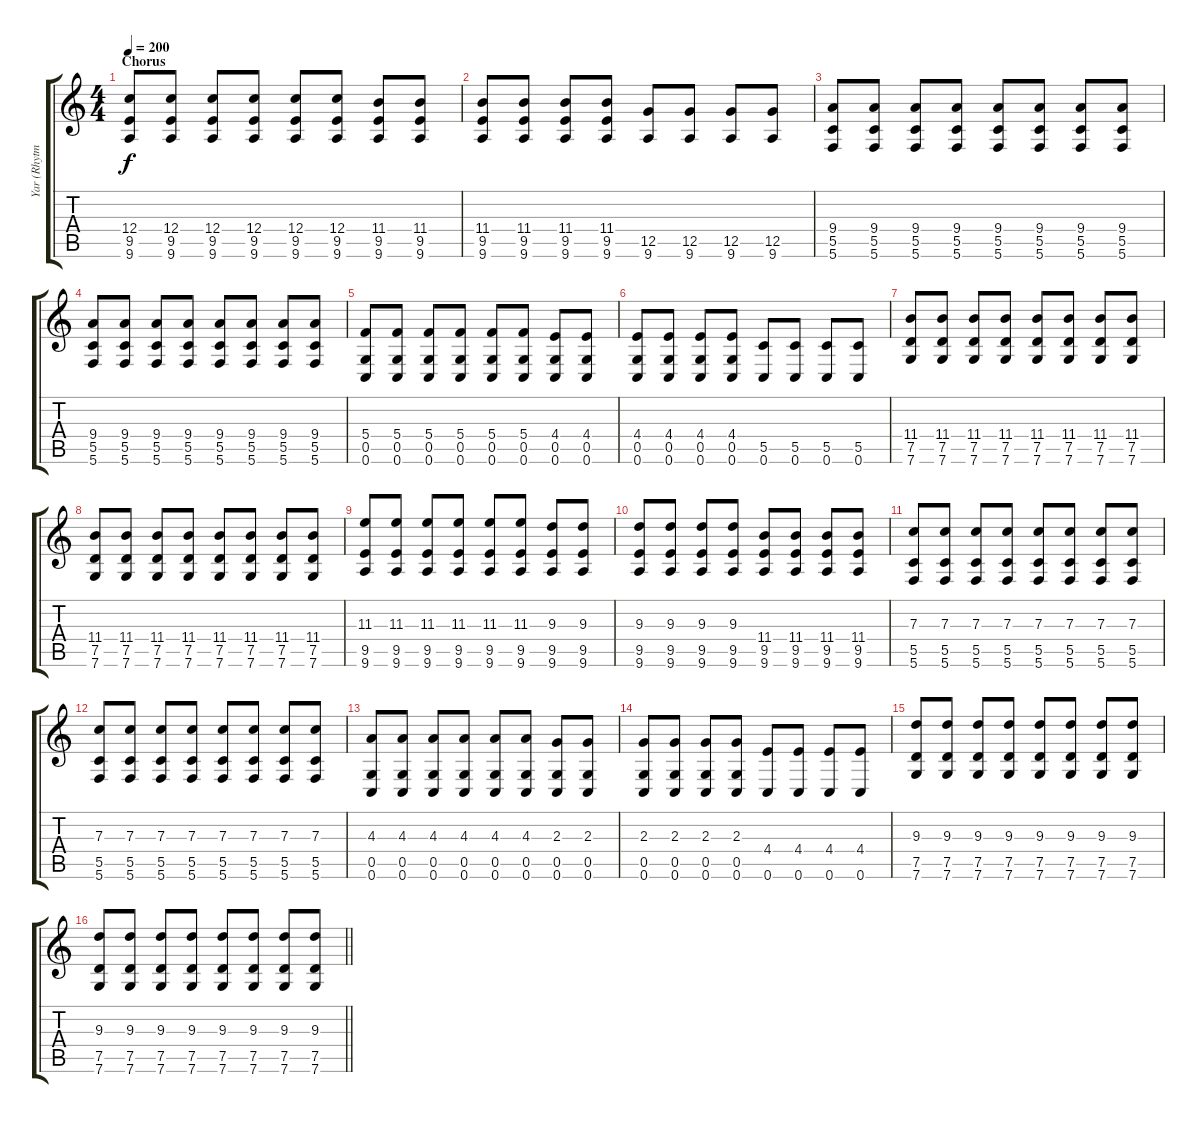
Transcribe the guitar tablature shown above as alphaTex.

\track ("Yar (Rhytm)" "Yar (Rhytm") {instrument distortionguitar}
\staff {score tabs}
\tuning (D4 A3 F3 C3 G2 C2) {hide}
\ts (4 4)
\section ("" "Chorus")
\tempo 200
\clef g2
\ks c
(12.4 9.5 9.6).8{dy f volume 12} (12.4 9.5 9.6).8 (12.4 9.5 9.6).8 (12.4 9.5 9.6).8 (12.4 9.5 9.6).8 (12.4 9.5 9.6).8 (11.4 9.5 9.6).8 (11.4 9.5 9.6).8 |
(11.4 9.5 9.6).8 (11.4 9.5 9.6).8 (11.4 9.5 9.6).8 (11.4 9.5 9.6).8 (12.5 9.6).8 (12.5 9.6).8 (12.5 9.6).8 (12.5 9.6).8 |
(9.4 5.5 5.6).8 (9.4 5.5 5.6).8 (9.4 5.5 5.6).8 (9.4 5.5 5.6).8 (9.4 5.5 5.6).8 (9.4 5.5 5.6).8 (9.4 5.5 5.6).8 (9.4 5.5 5.6).8 |
(9.4 5.5 5.6).8 (9.4 5.5 5.6).8 (9.4 5.5 5.6).8 (9.4 5.5 5.6).8 (9.4 5.5 5.6).8 (9.4 5.5 5.6).8 (9.4 5.5 5.6).8 (9.4 5.5 5.6).8 |
(5.4 0.5 0.6).8 (5.4 0.5 0.6).8 (5.4 0.5 0.6).8 (5.4 0.5 0.6).8 (5.4 0.5 0.6).8 (5.4 0.5 0.6).8 (4.4 0.5 0.6).8 (4.4 0.5 0.6).8 |
(4.4 0.5 0.6).8 (4.4 0.5 0.6).8 (4.4 0.5 0.6).8 (4.4 0.5 0.6).8 (5.5 0.6).8 (5.5 0.6).8 (5.5 0.6).8 (5.5 0.6).8 |
(11.4 7.5 7.6).8 (11.4 7.5 7.6).8 (11.4 7.5 7.6).8 (11.4 7.5 7.6).8 (11.4 7.5 7.6).8 (11.4 7.5 7.6).8 (11.4 7.5 7.6).8 (11.4 7.5 7.6).8 |
(11.4 7.5 7.6).8 (11.4 7.5 7.6).8 (11.4 7.5 7.6).8 (11.4 7.5 7.6).8 (11.4 7.5 7.6).8 (11.4 7.5 7.6).8 (11.4 7.5 7.6).8 (11.4 7.5 7.6).8 |
(11.3 9.5 9.6).8 (11.3 9.5 9.6).8 (11.3 9.5 9.6).8 (11.3 9.5 9.6).8 (11.3 9.5 9.6).8 (11.3 9.5 9.6).8 (9.3 9.5 9.6).8 (9.3 9.5 9.6).8 |
(9.3 9.5 9.6).8 (9.3 9.5 9.6).8 (9.3 9.5 9.6).8 (9.3 9.5 9.6).8 (11.4 9.5 9.6).8 (11.4 9.5 9.6).8 (11.4 9.5 9.6).8 (11.4 9.5 9.6).8 |
(7.3 5.5 5.6).8 (7.3 5.5 5.6).8 (7.3 5.5 5.6).8 (7.3 5.5 5.6).8 (7.3 5.5 5.6).8 (7.3 5.5 5.6).8 (7.3 5.5 5.6).8 (7.3 5.5 5.6).8 |
(7.3 5.5 5.6).8 (7.3 5.5 5.6).8 (7.3 5.5 5.6).8 (7.3 5.5 5.6).8 (7.3 5.5 5.6).8 (7.3 5.5 5.6).8 (7.3 5.5 5.6).8 (7.3 5.5 5.6).8 |
(4.3 0.5 0.6).8 (4.3 0.5 0.6).8 (4.3 0.5 0.6).8 (4.3 0.5 0.6).8 (4.3 0.5 0.6).8 (4.3 0.5 0.6).8 (2.3 0.5 0.6).8 (2.3 0.5 0.6).8 |
(2.3 0.5 0.6).8 (2.3 0.5 0.6).8 (2.3 0.5 0.6).8 (2.3 0.5 0.6).8 (4.4 0.6).8 (4.4 0.6).8 (4.4 0.6).8 (4.4 0.6).8 |
(9.3 7.5 7.6).8 (9.3 7.5 7.6).8 (9.3 7.5 7.6).8 (9.3 7.5 7.6).8 (9.3 7.5 7.6).8 (9.3 7.5 7.6).8 (9.3 7.5 7.6).8 (9.3 7.5 7.6).8 |
\barLineRight lightlight
(9.3 7.5 7.6).8 (9.3 7.5 7.6).8 (9.3 7.5 7.6).8 (9.3 7.5 7.6).8 (9.3 7.5 7.6).8 (9.3 7.5 7.6).8 (9.3 7.5 7.6).8 (9.3 7.5 7.6).8
